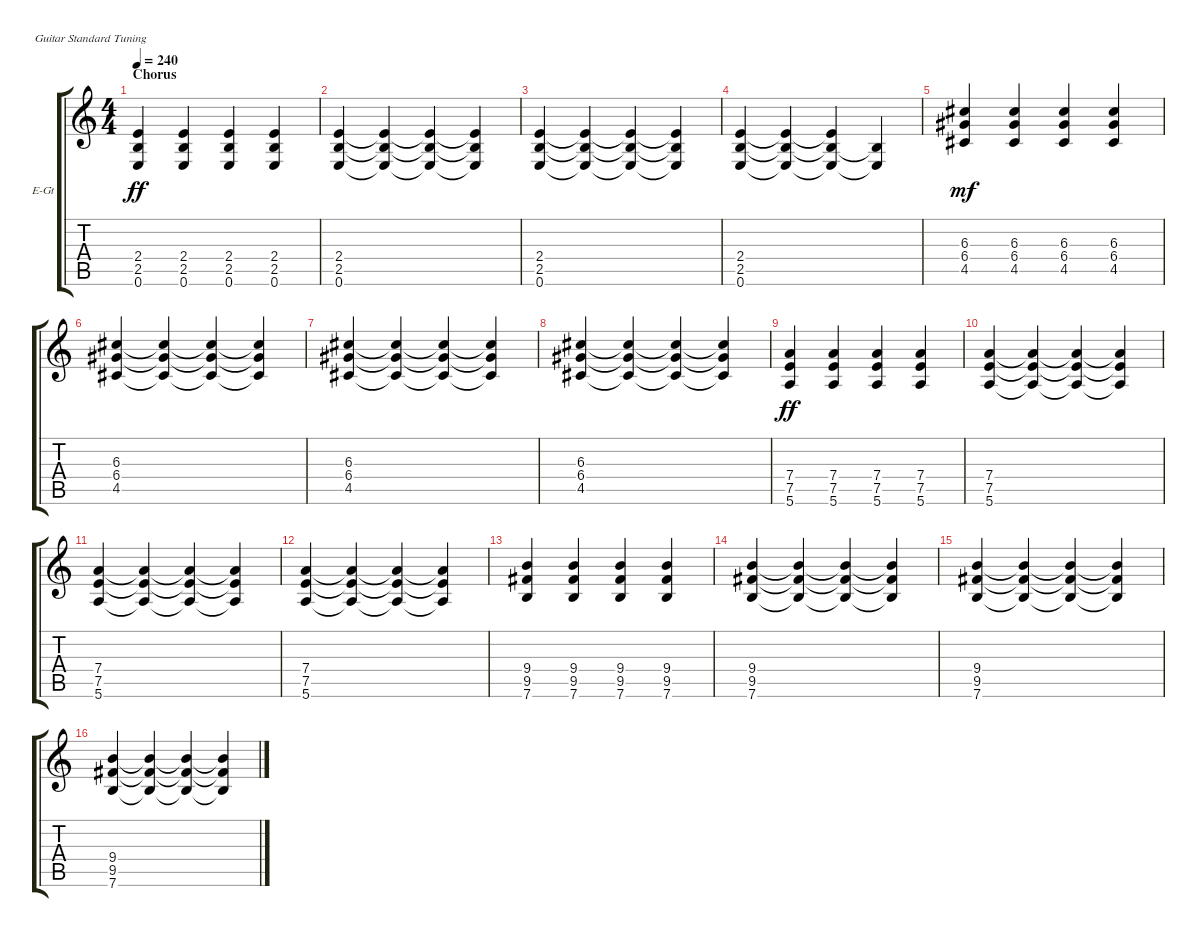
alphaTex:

\defaultSystemsLayout 4
\bracketExtendMode groupsimilarinstruments
\firstSystemTrackNameOrientation horizontal
\otherSystemsTrackNameOrientation horizontal
\track ("Rythm Guitar" "E-Gt") {instrument distortionguitar}
\staff {score tabs}
\tuning (E4 B3 G3 D3 A2 E2)
\ts (4 4)
\section ("" "Chorus")
\tempo 240
\clef g2
\ks c
(2.5 0.6 2.4).4{dy ff} (2.5 0.6 2.4).4 (2.5 0.6 2.4).4 (2.5 0.6 2.4).4 |
(2.5 0.6 2.4).4 (2.5{t} 0.6{t} 2.4{t}).4 (2.5{t} 0.6{t} 2.4{t}).4 (2.5{t} 0.6{t} 2.4{t}).4 |
(2.5 0.6 2.4).4 (2.5{t} 0.6{t} 2.4{t}).4 (2.5{t} 0.6{t} 2.4{t}).4 (2.5{t} 0.6{t} 2.4{t}).4 |
(2.5 0.6 2.4).4 (2.5{t} 0.6{t} 2.4{t}).4 (2.5{t} 0.6{t} 2.4{t}).4 (2.5{t} 0.6{t}).4 |
(4.5 6.3 6.4).4{dy mf} (4.5 6.3 6.4).4 (4.5 6.3 6.4).4 (4.5 6.3 6.4).4 |
(4.5 6.3 6.4).4 (4.5{t} 6.3{t} 6.4{t}).4 (4.5{t} 6.3{t} 6.4{t}).4 (4.5{t} 6.3{t} 6.4{t}).4 |
(4.5 6.3 6.4).4 (4.5{t} 6.3{t} 6.4{t}).4 (4.5{t} 6.3{t} 6.4{t}).4 (4.5{t} 6.3{t} 6.4{t}).4 |
(4.5 6.3 6.4).4 (4.5{t} 6.3{t} 6.4{t}).4 (4.5{t} 6.3{t} 6.4{t}).4 (4.5{t} 6.3{t} 6.4{t}).4 |
(5.6 7.5 7.4).4{dy ff} (5.6 7.5 7.4).4 (5.6 7.5 7.4).4 (5.6 7.5 7.4).4 |
(5.6 7.5 7.4).4 (5.6{t} 7.5{t} 7.4{t}).4 (5.6{t} 7.5{t} 7.4{t}).4 (5.6{t} 7.5{t} 7.4{t}).4 |
(5.6 7.5 7.4).4 (5.6{t} 7.5{t} 7.4{t}).4 (5.6{t} 7.5{t} 7.4{t}).4 (5.6{t} 7.5{t} 7.4{t}).4 |
(5.6 7.5 7.4).4 (5.6{t} 7.5{t} 7.4{t}).4 (5.6{t} 7.5{t} 7.4{t}).4 (5.6{t} 7.5{t} 7.4{t}).4 |
(7.6 9.5 9.4).4 (7.6 9.5 9.4).4 (7.6 9.5 9.4).4 (7.6 9.5 9.4).4 |
(7.6 9.5 9.4).4 (7.6{t} 9.5{t} 9.4{t}).4 (7.6{t} 9.5{t} 9.4{t}).4 (7.6{t} 9.5{t} 9.4{t}).4 |
(7.6 9.5 9.4).4 (7.6{t} 9.5{t} 9.4{t}).4 (7.6{t} 9.5{t} 9.4{t}).4 (7.6{t} 9.5{t} 9.4{t}).4 |
(7.6 9.5 9.4).4 (7.6{t} 9.5{t} 9.4{t}).4 (7.6{t} 9.5{t} 9.4{t}).4 (7.6{t} 9.5{t} 9.4{t}).4
